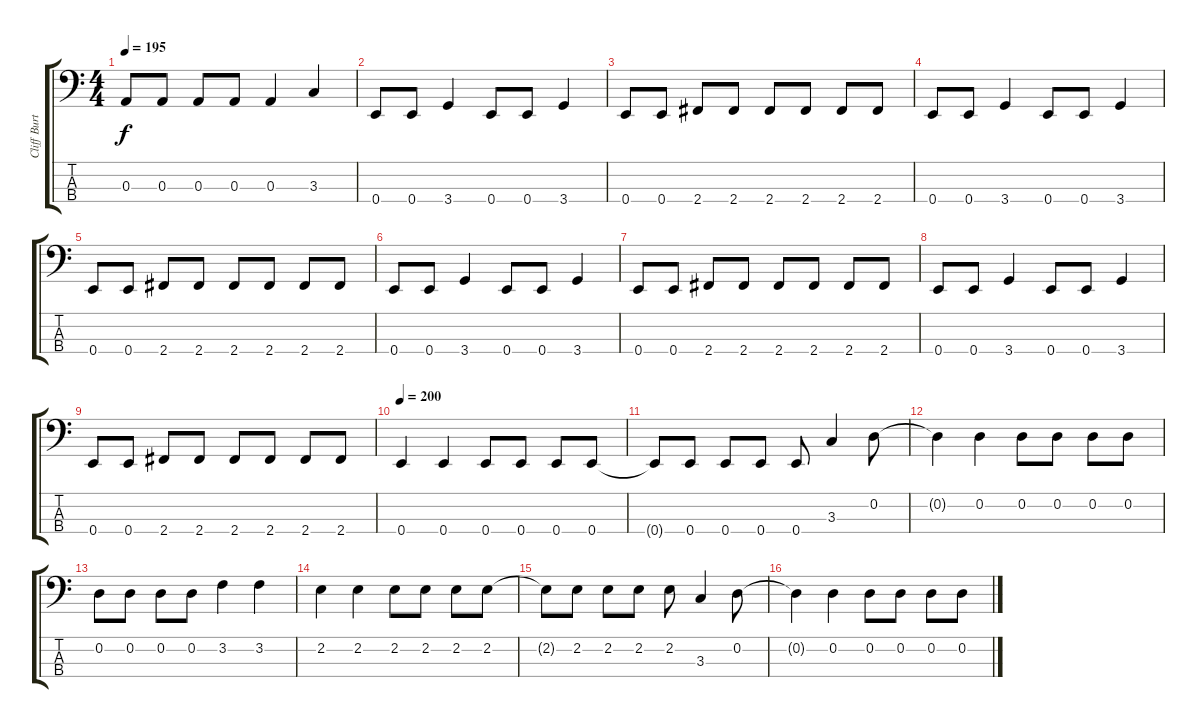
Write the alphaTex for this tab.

\track ("Cliff Burton (Bass)" "Cliff Burt") {instrument electricbasspick}
\staff {score tabs}
\tuning (G2 D2 A1 E1) {hide}
\ts (4 4)
\tempo 195
\clef f4
\ks c
0.3.8{dy f} 0.3.8 0.3.8 0.3.8 0.3.4 3.3.4 |
0.4.8 0.4.8 3.4.4 0.4.8 0.4.8 3.4.4 |
0.4.8 0.4.8 2.4.8 2.4.8 2.4.8 2.4.8 2.4.8 2.4.8 |
0.4.8 0.4.8 3.4.4 0.4.8 0.4.8 3.4.4 |
0.4.8 0.4.8 2.4.8 2.4.8 2.4.8 2.4.8 2.4.8 2.4.8 |
0.4.8 0.4.8 3.4.4 0.4.8 0.4.8 3.4.4 |
0.4.8 0.4.8 2.4.8 2.4.8 2.4.8 2.4.8 2.4.8 2.4.8 |
0.4.8 0.4.8 3.4.4 0.4.8 0.4.8 3.4.4 |
0.4.8 0.4.8 2.4.8 2.4.8 2.4.8 2.4.8 2.4.8 2.4.8 |
\tempo 200
0.4.4 0.4.4 0.4.8 0.4.8 0.4.8 0.4.8 |
0.4{t}.8 0.4.8 0.4.8 0.4.8 0.4.8 3.3.4 0.2.8 |
0.2{t}.4 0.2.4 0.2.8 0.2.8 0.2.8 0.2.8 |
0.2.8 0.2.8 0.2.8 0.2.8 3.2.4 3.2.4 |
2.2.4 2.2.4 2.2.8 2.2.8 2.2.8 2.2.8 |
2.2{t}.8 2.2.8 2.2.8 2.2.8 2.2.8 3.3.4 0.2.8 |
0.2{t}.4 0.2.4 0.2.8 0.2.8 0.2.8 0.2.8
